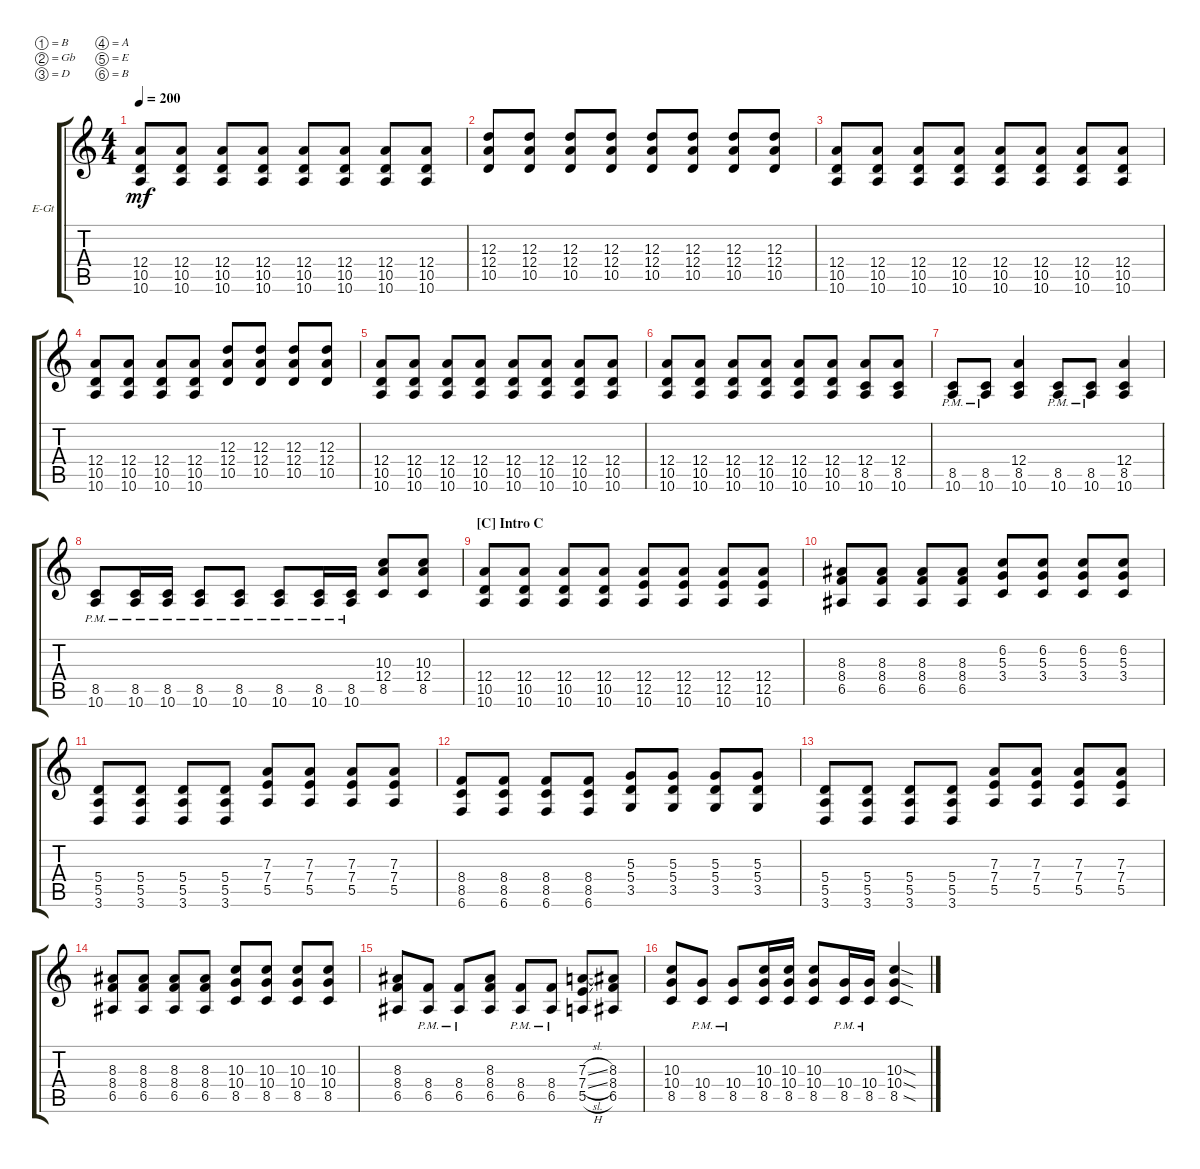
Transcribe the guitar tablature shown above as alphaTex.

\defaultSystemsLayout 4
\bracketExtendMode groupsimilarinstruments
\firstSystemTrackNameOrientation horizontal
\otherSystemsTrackNameOrientation horizontal
\track ("Guitar 2 (Right/High)" "E-Gt") {instrument distortionguitar}
\staff {score tabs}
\tuning (B3 Gb3 D3 A2 E2 B1)
\ts (4 4)
\tempo 200
\clef g2
\scale
0.333333
\ks c
(10.6 10.5 12.4).8{dy mf} (10.6 10.5 12.4).8 (10.6 10.5 12.4).8 (10.6 10.5 12.4).8 (10.6 10.5 12.4).8 (10.6 10.5 12.4).8 (10.6 10.5 12.4).8 (10.6 10.5 12.4).8 |
\scale
0.333333 (10.5 12.4 12.3).8 (10.5 12.4 12.3).8 (10.5 12.4 12.3).8 (10.5 12.4 12.3).8 (10.5 12.4 12.3).8 (10.5 12.4 12.3).8 (10.5 12.4 12.3).8 (10.5 12.4 12.3).8 |
\scale
0.333333 (10.6 10.5 12.4).8 (10.6 10.5 12.4).8 (10.6 10.5 12.4).8 (10.6 10.5 12.4).8 (10.6 10.5 12.4).8 (10.6 10.5 12.4).8 (10.6 10.5 12.4).8 (10.6 10.5 12.4).8 |
\scale
0.333333 (10.6 10.5 12.4).8 (10.6 10.5 12.4).8 (10.6 10.5 12.4).8 (10.6 10.5 12.4).8 (10.5 12.4 12.3).8 (10.5 12.4 12.3).8 (10.5 12.4 12.3).8 (10.5 12.4 12.3).8 |
\scale
0.333333 (10.6 10.5 12.4).8 (10.6 10.5 12.4).8 (10.6 10.5 12.4).8 (10.6 10.5 12.4).8 (10.6 10.5 12.4).8 (10.6 10.5 12.4).8 (10.6 10.5 12.4).8 (10.6 10.5 12.4).8 |
\scale
0.333333 (10.6 10.5 12.4).8 (10.6 10.5 12.4).8 (10.6 10.5 12.4).8 (10.6 10.5 12.4).8 (10.5 12.4 10.6).8 (10.5 12.4 10.6).8 (8.5 12.4 10.6).8 (8.5 12.4 10.6).8 |
\scale
0.333333 (10.6{pm} 8.5{pm}).8 (10.6{pm} 8.5{pm}).8 (10.6 8.5 12.4).4 (10.6{pm} 8.5{pm}).8 (10.6{pm} 8.5{pm}).8 (10.6 8.5 12.4).4 |
\scale
0.333333 (10.6{pm} 8.5{pm}).8 (10.6{pm} 8.5{pm}).16 (10.6{pm} 8.5{pm}).16 (10.6{pm} 8.5{pm}).8 (10.6{pm} 8.5{pm}).8 (10.6{pm} 8.5{pm}).8 (10.6{pm} 8.5{pm}).16 (10.6{pm} 8.5{pm}).16 (8.5 12.4 10.3).8 (8.5 12.4 10.3).8 |
\section ("C" "Intro C")
\scale
0.333333 (12.4 10.5 10.6).8 (10.5 12.4 10.6).8 (12.4 10.5 10.6).8 (10.5 12.4 10.6).8 (12.4 12.5 10.6).8 (12.4 12.5 10.6).8 (12.4 12.5 10.6).8 (12.4 12.5 10.6).8 |
\scale
0.333333 (8.4 8.3 6.5).8 (8.4 8.3 6.5).8 (8.4 8.3 6.5).8 (8.4 8.3 6.5).8 (3.4 5.3 6.2).8 (3.4 5.3 6.2).8 (3.4 5.3 6.2).8 (3.4 5.3 6.2).8 |
\scale
0.333333 (5.4 5.5 3.6).8 (5.5 3.6 5.4).8 (5.4 5.5 3.6).8 (5.5 3.6 5.4).8 (7.4 5.5 7.3).8 (7.4 5.5 7.3).8 (7.4 5.5 7.3).8 (7.3 7.4 5.5).8 |
\scale
0.333333 (8.5 8.4 6.6).8 (8.5 8.4 6.6).8 (8.5 8.4 6.6).8 (8.5 8.4 6.6).8 (5.4 5.3 3.5).8 (3.5 5.4 5.3).8 (3.5 5.4 5.3).8 (3.5 5.4 5.3).8 |
\scale
0.333333 (5.4 5.5 3.6).8 (5.5 3.6 5.4).8 (5.4 5.5 3.6).8 (5.5 3.6 5.4).8 (7.4 5.5 7.3).8 (7.4 5.5 7.3).8 (7.4 5.5 7.3).8 (7.3 7.4 5.5).8 |
\scale
0.333333 (8.4 8.3 6.5).8 (8.4 8.3 6.5).8 (8.4 8.3 6.5).8 (8.4 8.3 6.5).8 (10.4 10.3 8.5).8 (10.4 10.3 8.5).8 (10.4 10.3 8.5).8 (10.4 10.3 8.5).8 |
\scale
0.333333 (6.5 8.4 8.3).8 (6.5{pm} 8.4{pm}).8 (6.5{pm} 8.4{pm}).8 (6.5 8.4 8.3).8 (6.5{pm} 8.4{pm}).8 (6.5{pm} 8.4{pm}).8 (5.5{h} 7.4{sl} 7.3{sl}).8 (6.5 8.4 8.3).8 |
\scale
0.333333 (8.5 10.4 10.3).8 (8.5{pm} 10.4{pm}).8 (8.5{pm} 10.4{pm}).8 (8.5 10.4 10.3).16 (8.5 10.4 10.3).16 (8.5 10.4 10.3).8 (8.5{pm} 10.4{pm}).16 (8.5{pm} 10.4{pm}).16 (8.5{sod} 10.4{sod} 10.3{sod}).4
